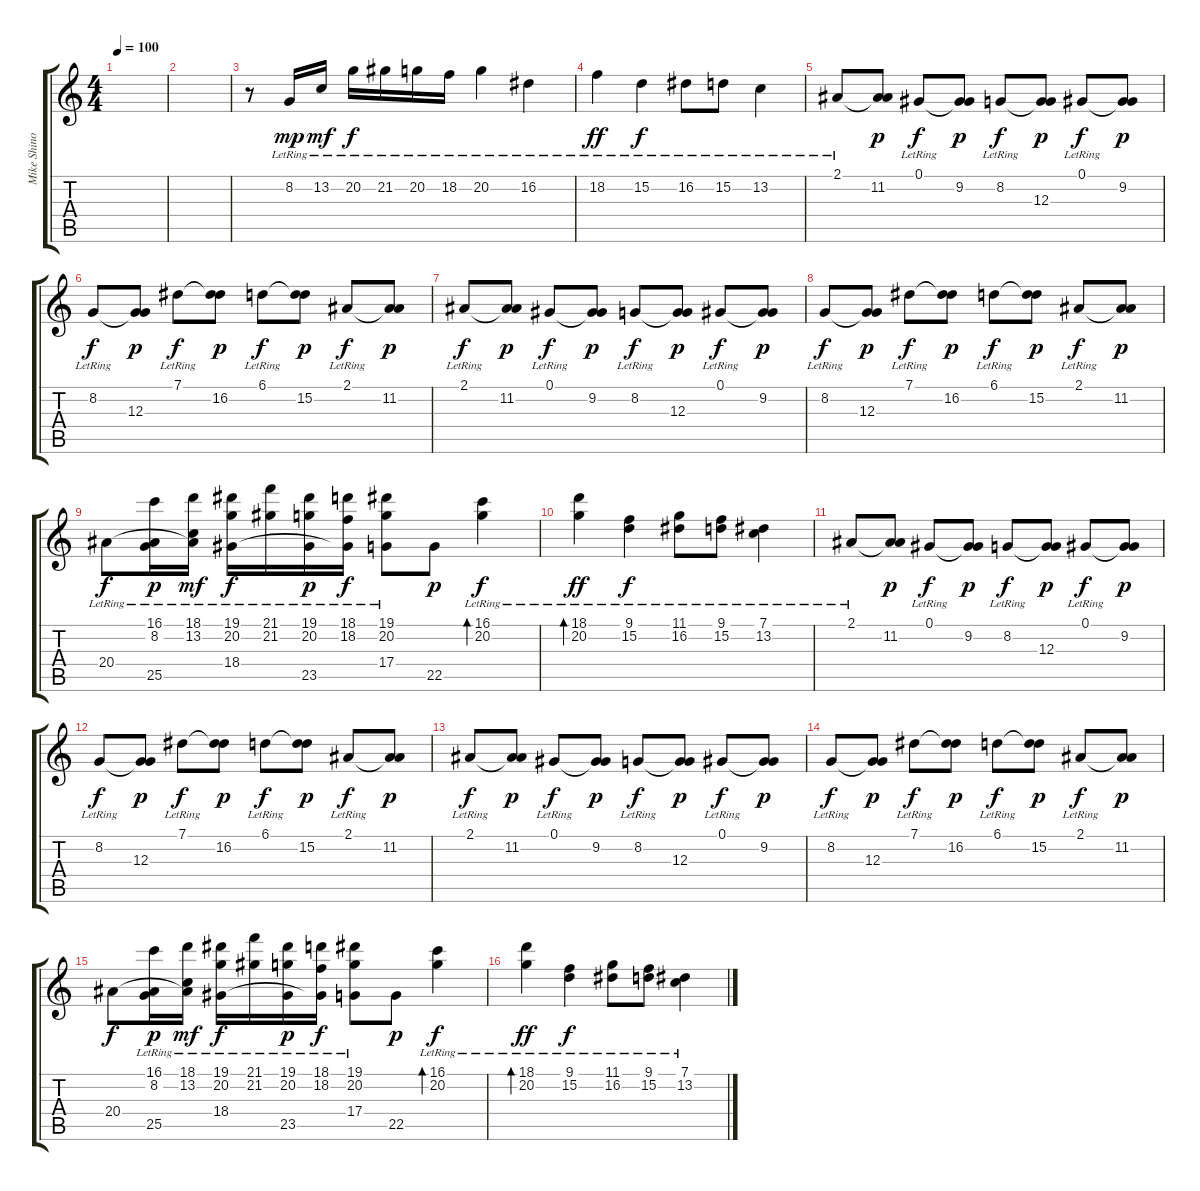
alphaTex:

\track ("Mike Shinoda - Piano (right hand)" "Mike Shino") {instrument acousticgrandpiano}
\staff {score tabs}
\tuning (Ab4 B3 G3 D3 A2 E2) {hide}
\ts (4 4)
\tempo 100
\clef g2
\ks c
|
|
r.8 8.2{lr}.16{dy mp} 13.2{lr}.16{dy mf} 20.2{lr}.16{dy f} 21.2{lr}.16 20.2{lr}.16 18.2{lr}.16 20.2{lr}.4 16.2{lr}.4 |
18.2{lr}.4{dy ff} 15.2{lr}.4{dy f} 16.2{lr}.8 15.2{lr}.8 13.2{lr}.4 |
2.1{lr}.8 (2.1{t} 11.2).8{dy p} 0.1{lr}.8{dy f} (0.1{t} 9.2).8{dy p} 8.2{lr}.8{dy f} (8.2{t} 12.3).8{dy p} 0.1{lr}.8{dy f} (0.1{t} 9.2).8{dy p} |
8.2{lr}.8{dy f} (8.2{t} 12.3).8{dy p} 7.1{lr}.8{dy f} (7.1{t} 16.2).8{dy p} 6.1{lr}.8{dy f} (6.1{t} 15.2).8{dy p} 2.1{lr}.8{dy f} (2.1{t} 11.2).8{dy p} |
2.1{lr}.8{dy f} (2.1{t} 11.2).8{dy p} 0.1{lr}.8{dy f} (0.1{t} 9.2).8{dy p} 8.2{lr}.8{dy f} (8.2{t} 12.3).8{dy p} 0.1{lr}.8{dy f} (0.1{t} 9.2).8{dy p} |
8.2{lr}.8{dy f} (8.2{t} 12.3).8{dy p} 7.1{lr}.8{dy f} (7.1{t} 16.2).8{dy p} 6.1{lr}.8{dy f} (6.1{t} 15.2).8{dy p} 2.1{lr}.8{dy f} (2.1{t} 11.2).8{dy p} |
20.4{lr}.8{dy f} (16.1{lr} 8.2{lr} 25.5).16{dy p} (18.1{lr} 13.2{lr} 20.4{t}).16{dy mf} (19.1{lr} 20.2{lr} 18.4).16{dy f} (21.1{lr} 21.2{lr}).16 (19.1{lr} 20.2{lr} 23.5).16{dy p} (18.1{lr} 18.2{lr} 18.4{t}).16{dy f} (19.1{lr} 20.2{lr} 17.4{lr}).8 22.5.8{dy p} (16.1{lr} 20.2{lr}).4{bd 240 dy f} |
(18.1{lr} 20.2{lr}).4{bd 30 dy ff} (9.1{lr} 15.2{lr}).4{dy f} (11.1{lr} 16.2{lr}).8 (9.1{lr} 15.2{lr}).8 (7.1{lr} 13.2{lr}).4 |
2.1{lr}.8 (2.1{t} 11.2).8{dy p} 0.1{lr}.8{dy f} (0.1{t} 9.2).8{dy p} 8.2{lr}.8{dy f} (8.2{t} 12.3).8{dy p} 0.1{lr}.8{dy f} (0.1{t} 9.2).8{dy p} |
8.2{lr}.8{dy f} (8.2{t} 12.3).8{dy p} 7.1{lr}.8{dy f} (7.1{t} 16.2).8{dy p} 6.1{lr}.8{dy f} (6.1{t} 15.2).8{dy p} 2.1{lr}.8{dy f} (2.1{t} 11.2).8{dy p} |
2.1{lr}.8{dy f} (2.1{t} 11.2).8{dy p} 0.1{lr}.8{dy f} (0.1{t} 9.2).8{dy p} 8.2{lr}.8{dy f} (8.2{t} 12.3).8{dy p} 0.1{lr}.8{dy f} (0.1{t} 9.2).8{dy p} |
8.2{lr}.8{dy f} (8.2{t} 12.3).8{dy p} 7.1{lr}.8{dy f} (7.1{t} 16.2).8{dy p} 6.1{lr}.8{dy f} (6.1{t} 15.2).8{dy p} 2.1{lr}.8{dy f} (2.1{t} 11.2).8{dy p} |
20.4.8{dy f} (16.1{lr} 8.2{lr} 25.5).16{dy p} (18.1{lr} 13.2{lr} 20.4{t}).16{dy mf} (19.1{lr} 20.2{lr} 18.4).16{dy f} (21.1{lr} 21.2{lr}).16 (19.1{lr} 20.2{lr} 23.5).16{dy p} (18.1{lr} 18.2{lr} 18.4{t}).16{dy f} (19.1{lr} 20.2{lr} 17.4{lr}).8 22.5.8{dy p} (16.1{lr} 20.2{lr}).4{bd 240 dy f} |
(18.1{lr} 20.2{lr}).4{bd 30 dy ff} (9.1{lr} 15.2{lr}).4{dy f} (11.1{lr} 16.2{lr}).8 (9.1{lr} 15.2{lr}).8 (7.1{lr} 13.2{lr}).4
